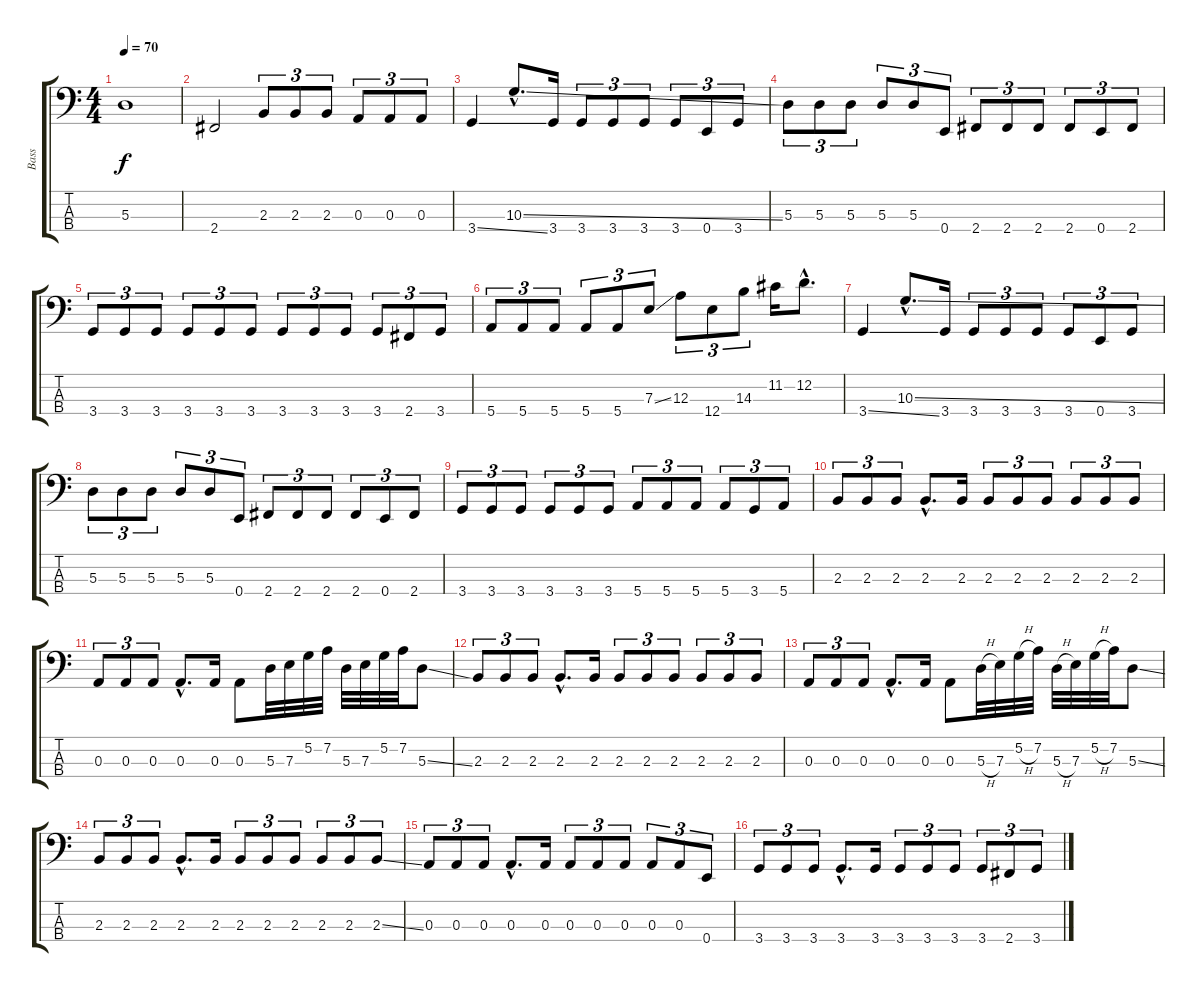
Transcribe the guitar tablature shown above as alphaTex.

\track ("Bass" "Bass") {instrument electricbasspick}
\staff {score tabs}
\tuning (G2 D2 A1 E1) {hide}
\ts (4 4)
\tempo 70
\clef f4
\ks c
5.3.1{dy f} |
2.4.2 2.3.8{tu (3 2)} 2.3.8{tu (3 2)} 2.3.8{tu (3 2)} 0.3.8{tu (3 2)} 0.3.8{tu (3 2)} 0.3.8{tu (3 2)} |
3.4{ss}.4 10.3{ss hac}.8{d} 3.4.16 3.4.8{tu (3 2)} 3.4.8{tu (3 2)} 3.4.8{tu (3 2)} 3.4.8{tu (3 2)} 0.4.8{tu (3 2)} 3.4.8{tu (3 2)} |
5.3.8{tu (3 2)} 5.3.8{tu (3 2)} 5.3.8{tu (3 2)} 5.3.8{tu (3 2)} 5.3.8{tu (3 2)} 0.4.8{tu (3 2)} 2.4.8{tu (3 2)} 2.4.8{tu (3 2)} 2.4.8{tu (3 2)} 2.4.8{tu (3 2)} 0.4.8{tu (3 2)} 2.4.8{tu (3 2)} |
3.4.8{tu (3 2)} 3.4.8{tu (3 2)} 3.4.8{tu (3 2)} 3.4.8{tu (3 2)} 3.4.8{tu (3 2)} 3.4.8{tu (3 2)} 3.4.8{tu (3 2)} 3.4.8{tu (3 2)} 3.4.8{tu (3 2)} 3.4.8{tu (3 2)} 2.4.8{tu (3 2)} 3.4.8{tu (3 2)} |
5.4.8{tu (3 2)} 5.4.8{tu (3 2)} 5.4.8{tu (3 2)} 5.4.8{tu (3 2)} 5.4.8{tu (3 2)} 7.3{ss}.8{tu (3 2)} 12.3.8{tu (3 2)} 12.4.8{tu (3 2)} 14.3.8{tu (3 2)} 11.2.16 12.2{hac}.8{d} |
3.4{ss}.4 10.3{ss hac}.8{d} 3.4.16 3.4.8{tu (3 2)} 3.4.8{tu (3 2)} 3.4.8{tu (3 2)} 3.4.8{tu (3 2)} 0.4.8{tu (3 2)} 3.4.8{tu (3 2)} |
5.3.8{tu (3 2)} 5.3.8{tu (3 2)} 5.3.8{tu (3 2)} 5.3.8{tu (3 2)} 5.3.8{tu (3 2)} 0.4.8{tu (3 2)} 2.4.8{tu (3 2)} 2.4.8{tu (3 2)} 2.4.8{tu (3 2)} 2.4.8{tu (3 2)} 0.4.8{tu (3 2)} 2.4.8{tu (3 2)} |
3.4.8{tu (3 2)} 3.4.8{tu (3 2)} 3.4.8{tu (3 2)} 3.4.8{tu (3 2)} 3.4.8{tu (3 2)} 3.4.8{tu (3 2)} 5.4.8{tu (3 2)} 5.4.8{tu (3 2)} 5.4.8{tu (3 2)} 5.4.8{tu (3 2)} 3.4.8{tu (3 2)} 5.4.8{tu (3 2)} |
2.3.8{tu (3 2)} 2.3.8{tu (3 2)} 2.3.8{tu (3 2)} 2.3{hac}.8{d} 2.3.16 2.3.8{tu (3 2)} 2.3.8{tu (3 2)} 2.3.8{tu (3 2)} 2.3.8{tu (3 2)} 2.3.8{tu (3 2)} 2.3.8{tu (3 2)} |
0.3.8{tu (3 2)} 0.3.8{tu (3 2)} 0.3.8{tu (3 2)} 0.3{hac}.8{d} 0.3.16 0.3.8 5.3.32 7.3.32 5.2.32 7.2.32 5.3.32 7.3.32 5.2.32 7.2.32 5.3{ss}.8 |
2.3.8{tu (3 2)} 2.3.8{tu (3 2)} 2.3.8{tu (3 2)} 2.3{hac}.8{d} 2.3.16 2.3.8{tu (3 2)} 2.3.8{tu (3 2)} 2.3.8{tu (3 2)} 2.3.8{tu (3 2)} 2.3.8{tu (3 2)} 2.3.8{tu (3 2)} |
0.3.8{tu (3 2)} 0.3.8{tu (3 2)} 0.3.8{tu (3 2)} 0.3{hac}.8{d} 0.3.16 0.3.8 5.3{h}.32 7.3.32 5.2{h}.32 7.2.32 5.3{h}.32 7.3.32 5.2{h}.32 7.2.32 5.3{ss}.8 |
2.3.8{tu (3 2)} 2.3.8{tu (3 2)} 2.3.8{tu (3 2)} 2.3{hac}.8{d} 2.3.16 2.3.8{tu (3 2)} 2.3.8{tu (3 2)} 2.3.8{tu (3 2)} 2.3.8{tu (3 2)} 2.3.8{tu (3 2)} 2.3{ss}.8{tu (3 2)} |
0.3.8{tu (3 2)} 0.3.8{tu (3 2)} 0.3.8{tu (3 2)} 0.3{hac}.8{d} 0.3.16 0.3.8{tu (3 2)} 0.3.8{tu (3 2)} 0.3.8{tu (3 2)} 0.3.8{tu (3 2)} 0.3.8{tu (3 2)} 0.4.8{tu (3 2)} |
3.4.8{tu (3 2)} 3.4.8{tu (3 2)} 3.4.8{tu (3 2)} 3.4{hac}.8{d} 3.4.16 3.4.8{tu (3 2)} 3.4.8{tu (3 2)} 3.4.8{tu (3 2)} 3.4.8{tu (3 2)} 2.4.8{tu (3 2)} 3.4.8{tu (3 2)}
